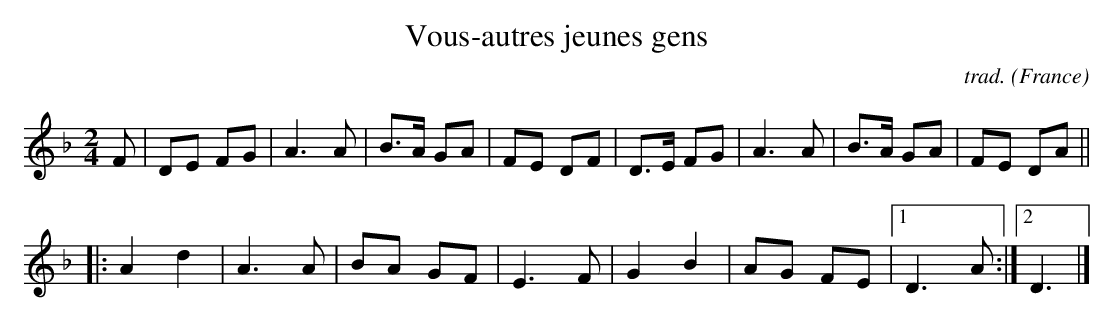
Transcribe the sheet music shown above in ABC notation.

X:1
T:Vous-autres jeunes gens
C:trad.
O:France
M:2/4
L:1/8
K:D minor
F | DE FG | A3 A | B3/A/ GA | FE DF | D3/E/ FG | A3 A | B3/A/ GA | FE DA ||
|: A2 d2 | A3 A | BA GF | E3 F | G2 B2 | AG FE | [1 D3 A :| [2 D3 |]
